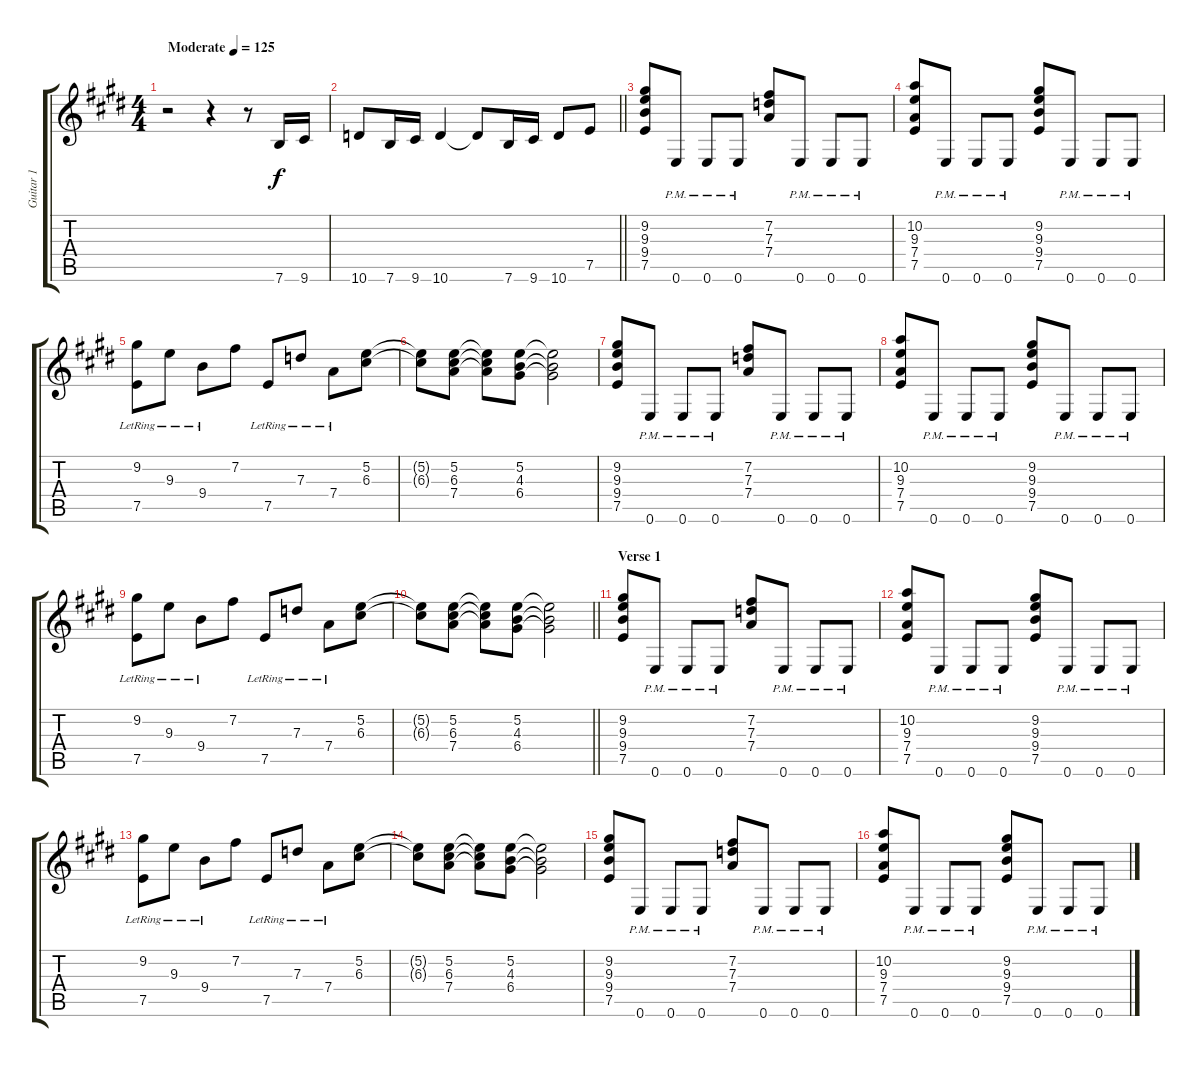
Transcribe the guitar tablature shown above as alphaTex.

\track ("Guitar 1" "Guitar 1") {instrument electricguitarjazz}
\staff {score tabs}
\tuning (E4 B3 G3 D3 A2 E2) {hide}
\ts (4 4)
\tempo (125 "Moderate")
\clef g2
\ks e
r.2{dy f instrument electricguitarjazz} r.4 r.8 7.6.16 9.6.16 |
\barLineRight lightlight
10.6.8 7.6.16 9.6.16 10.6.4 10.6{t}.8 7.6.16 9.6.16 10.6.8 7.5.8 |
(9.2 9.3 9.4 7.5).8 0.6{pm}.8 0.6{pm}.8 0.6{pm}.8 (7.2 7.3 7.4).8 0.6{pm}.8 0.6{pm}.8 0.6{pm}.8 |
(10.2 9.3 7.4 7.5).8 0.6{pm}.8 0.6{pm}.8 0.6{pm}.8 (9.2 9.3 9.4 7.5).8 0.6{pm}.8 0.6{pm}.8 0.6{pm}.8 |
(9.2{lr} 7.5{lr}).8 9.3{lr}.8 9.4{lr}.8 7.2.8 7.5{lr}.8 7.3{lr}.8 7.4{lr}.8 (5.2 6.3).8 |
(5.2{t} 6.3{t}).8 (5.2 6.3 7.4).8 (5.2{t} 6.3{t} 7.4{t}).8 (5.2 4.3 6.4).8 (5.2{t} 4.3{t} 6.4{t}).2 |
(9.2 9.3 9.4 7.5).8 0.6{pm}.8 0.6{pm}.8 0.6{pm}.8 (7.2 7.3 7.4).8 0.6{pm}.8 0.6{pm}.8 0.6{pm}.8 |
(10.2 9.3 7.4 7.5).8 0.6{pm}.8 0.6{pm}.8 0.6{pm}.8 (9.2 9.3 9.4 7.5).8 0.6{pm}.8 0.6{pm}.8 0.6{pm}.8 |
(9.2{lr} 7.5{lr}).8 9.3{lr}.8 9.4{lr}.8 7.2.8 7.5{lr}.8 7.3{lr}.8 7.4{lr}.8 (5.2 6.3).8 |
\barLineRight lightlight
(5.2{t} 6.3{t}).8 (5.2 6.3 7.4).8 (5.2{t} 6.3{t} 7.4{t}).8 (5.2 4.3 6.4).8 (5.2{t} 4.3{t} 6.4{t}).2 |
\section ("" "Verse 1")
(9.2 9.3 9.4 7.5).8 0.6{pm}.8 0.6{pm}.8 0.6{pm}.8 (7.2 7.3 7.4).8 0.6{pm}.8 0.6{pm}.8 0.6{pm}.8 |
(10.2 9.3 7.4 7.5).8 0.6{pm}.8 0.6{pm}.8 0.6{pm}.8 (9.2 9.3 9.4 7.5).8 0.6{pm}.8 0.6{pm}.8 0.6{pm}.8 |
(9.2{lr} 7.5{lr}).8 9.3{lr}.8 9.4{lr}.8 7.2.8 7.5{lr}.8 7.3{lr}.8 7.4{lr}.8 (5.2 6.3).8 |
(5.2{t} 6.3{t}).8 (5.2 6.3 7.4).8 (5.2{t} 6.3{t} 7.4{t}).8 (5.2 4.3 6.4).8 (5.2{t} 4.3{t} 6.4{t}).2 |
(9.2 9.3 9.4 7.5).8 0.6{pm}.8 0.6{pm}.8 0.6{pm}.8 (7.2 7.3 7.4).8 0.6{pm}.8 0.6{pm}.8 0.6{pm}.8 |
(10.2 9.3 7.4 7.5).8 0.6{pm}.8 0.6{pm}.8 0.6{pm}.8 (9.2 9.3 9.4 7.5).8 0.6{pm}.8 0.6{pm}.8 0.6{pm}.8
